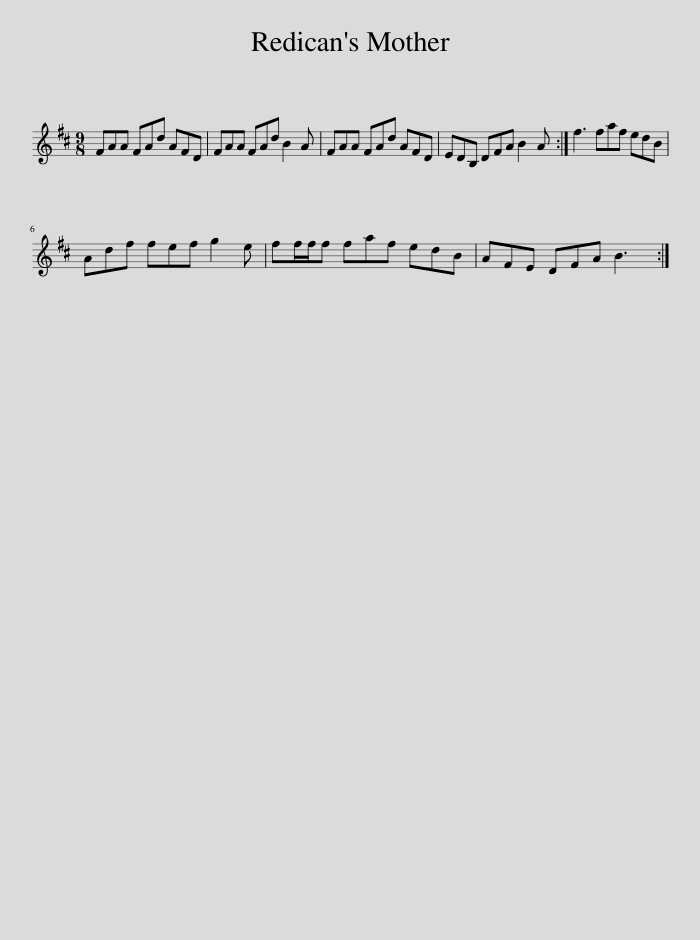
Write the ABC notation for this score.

X:1
L:1/8
M:9/8
I:linebreak $
K:D
V:1 treble
V:1
 FAA FAd AFD | FAA FAd B2 A | FAA FAd AFD | EDB, DFA B2 A :| f3 faf edB |$ %5
 Adf fef g2 e | ff/f/f faf edB | AFE DFA B3 :| %8
